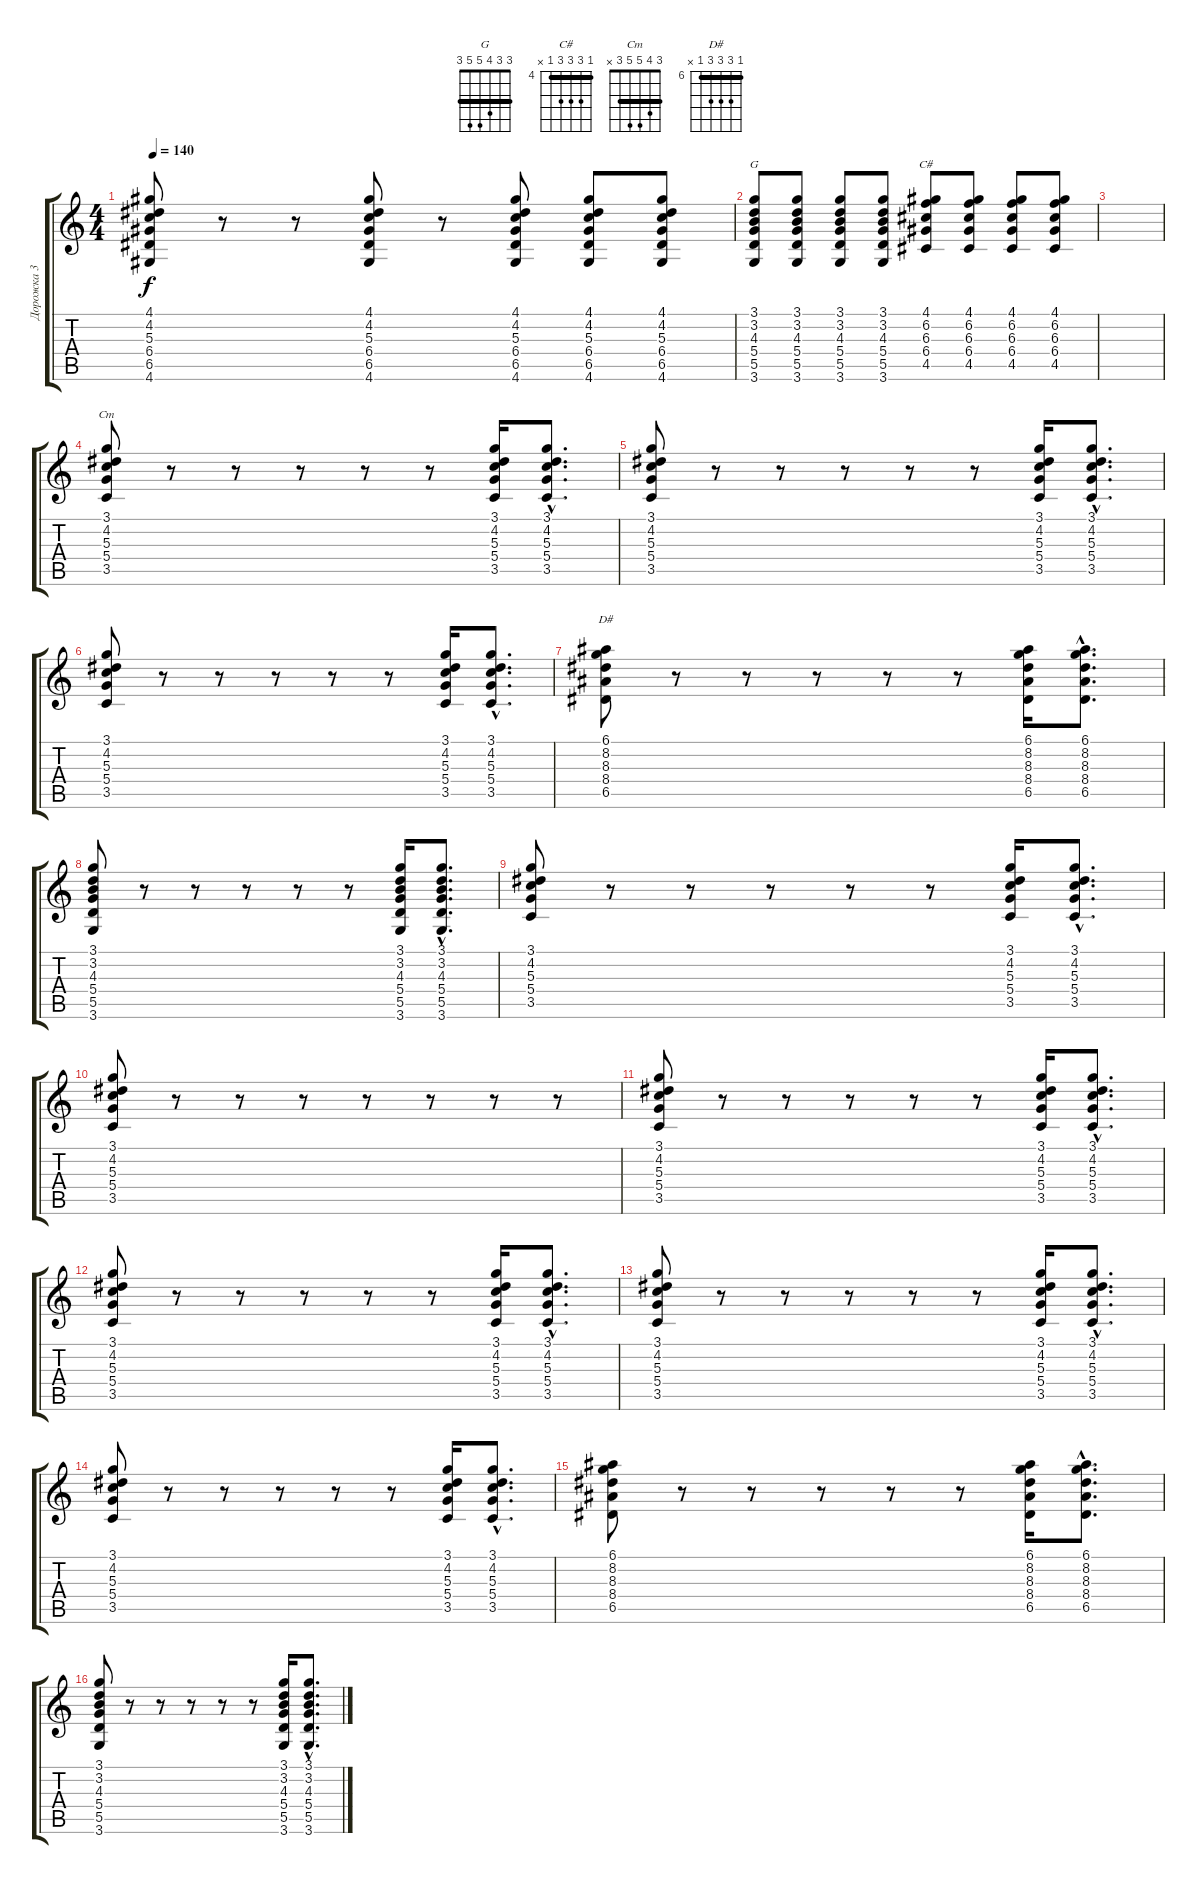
\track ("Дорожка 3" "Дорожка 3") {instrument acousticguitarsteel}
\staff {score tabs}
\tuning (E4 B3 G3 D3 A2 E2) {hide}
\chord ("G" 3 3 4 5 5 3) {barre 3}
\chord ("C#" 4 6 6 6 4 x) {firstfret 4 barre 4}
\chord ("Cm" 3 4 5 5 3 x) {barre 3}
\chord ("D#" 6 8 8 8 6 x) {firstfret 6 barre 6}
\ts (4 4)
\tempo 140
\clef g2
\ks c
(4.1 4.2 5.3 6.4 6.5 4.6).8{dy f} r.8 r.8 (4.1 4.2 5.3 6.4 6.5 4.6).8 r.8 (4.1 4.2 5.3 6.4 6.5 4.6).8 (4.1 4.2 5.3 6.4 6.5 4.6).8 (4.1 4.2 5.3 6.4 6.5 4.6).8 |
(3.1 3.2 4.3 5.4 5.5 3.6).8{ch "G"} (3.1 3.2 4.3 5.4 5.5 3.6).8 (3.1 3.2 4.3 5.4 5.5 3.6).8 (3.1 3.2 4.3 5.4 5.5 3.6).8 (4.1 6.2 6.3 6.4 4.5).8{ch "C#"} (4.1 6.2 6.3 6.4 4.5).8 (4.1 6.2 6.3 6.4 4.5).8 (4.1 6.2 6.3 6.4 4.5).8 |
|
(3.1 4.2 5.3 5.4 3.5).8{ch "Cm"} r.8 r.8 r.8 r.8 r.8 (3.1 4.2 5.3 5.4 3.5).16 (3.1{hac} 4.2{hac} 5.3{hac} 5.4{hac} 3.5{hac}).8{d} |
(3.1 4.2 5.3 5.4 3.5).8 r.8 r.8 r.8 r.8 r.8 (3.1 4.2 5.3 5.4 3.5).16 (3.1{hac} 4.2{hac} 5.3{hac} 5.4{hac} 3.5{hac}).8{d} |
(3.1 4.2 5.3 5.4 3.5).8 r.8 r.8 r.8 r.8 r.8 (3.1 4.2 5.3 5.4 3.5).16 (3.1{hac} 4.2{hac} 5.3{hac} 5.4{hac} 3.5{hac}).8{d} |
(6.1 8.2 8.3 8.4 6.5).8{ch "D#"} r.8 r.8 r.8 r.8 r.8 (6.1 8.2 8.3 8.4 6.5).16 (6.1{hac} 8.2{hac} 8.3{hac} 8.4{hac} 6.5{hac}).8{d} |
(3.1 3.2 4.3 5.4 5.5 3.6).8 r.8 r.8 r.8 r.8 r.8 (3.1 3.2 4.3 5.4 5.5 3.6).16 (3.1{hac} 3.2{hac} 4.3{hac} 5.4{hac} 5.5{hac} 3.6{hac}).8{d} |
(3.1 4.2 5.3 5.4 3.5).8 r.8 r.8 r.8 r.8 r.8 (3.1 4.2 5.3 5.4 3.5).16 (3.1{hac} 4.2{hac} 5.3{hac} 5.4{hac} 3.5{hac}).8{d} |
(3.1 4.2 5.3 5.4 3.5).8 r.8 r.8 r.8 r.8 r.8 r.8 r.8 |
(3.1 4.2 5.3 5.4 3.5).8 r.8 r.8 r.8 r.8 r.8 (3.1 4.2 5.3 5.4 3.5).16 (3.1{hac} 4.2{hac} 5.3{hac} 5.4{hac} 3.5{hac}).8{d} |
(3.1 4.2 5.3 5.4 3.5).8 r.8 r.8 r.8 r.8 r.8 (3.1 4.2 5.3 5.4 3.5).16 (3.1{hac} 4.2{hac} 5.3{hac} 5.4{hac} 3.5{hac}).8{d} |
(3.1 4.2 5.3 5.4 3.5).8 r.8 r.8 r.8 r.8 r.8 (3.1 4.2 5.3 5.4 3.5).16 (3.1{hac} 4.2{hac} 5.3{hac} 5.4{hac} 3.5{hac}).8{d} |
(3.1 4.2 5.3 5.4 3.5).8 r.8 r.8 r.8 r.8 r.8 (3.1 4.2 5.3 5.4 3.5).16 (3.1{hac} 4.2{hac} 5.3{hac} 5.4{hac} 3.5{hac}).8{d} |
(6.1 8.2 8.3 8.4 6.5).8 r.8 r.8 r.8 r.8 r.8 (6.1 8.2 8.3 8.4 6.5).16 (6.1{hac} 8.2{hac} 8.3{hac} 8.4{hac} 6.5{hac}).8{d} |
(3.1 3.2 4.3 5.4 5.5 3.6).8 r.8 r.8 r.8 r.8 r.8 (3.1 3.2 4.3 5.4 5.5 3.6).16 (3.1{hac} 3.2{hac} 4.3{hac} 5.4{hac} 5.5{hac} 3.6{hac}).8{d}
